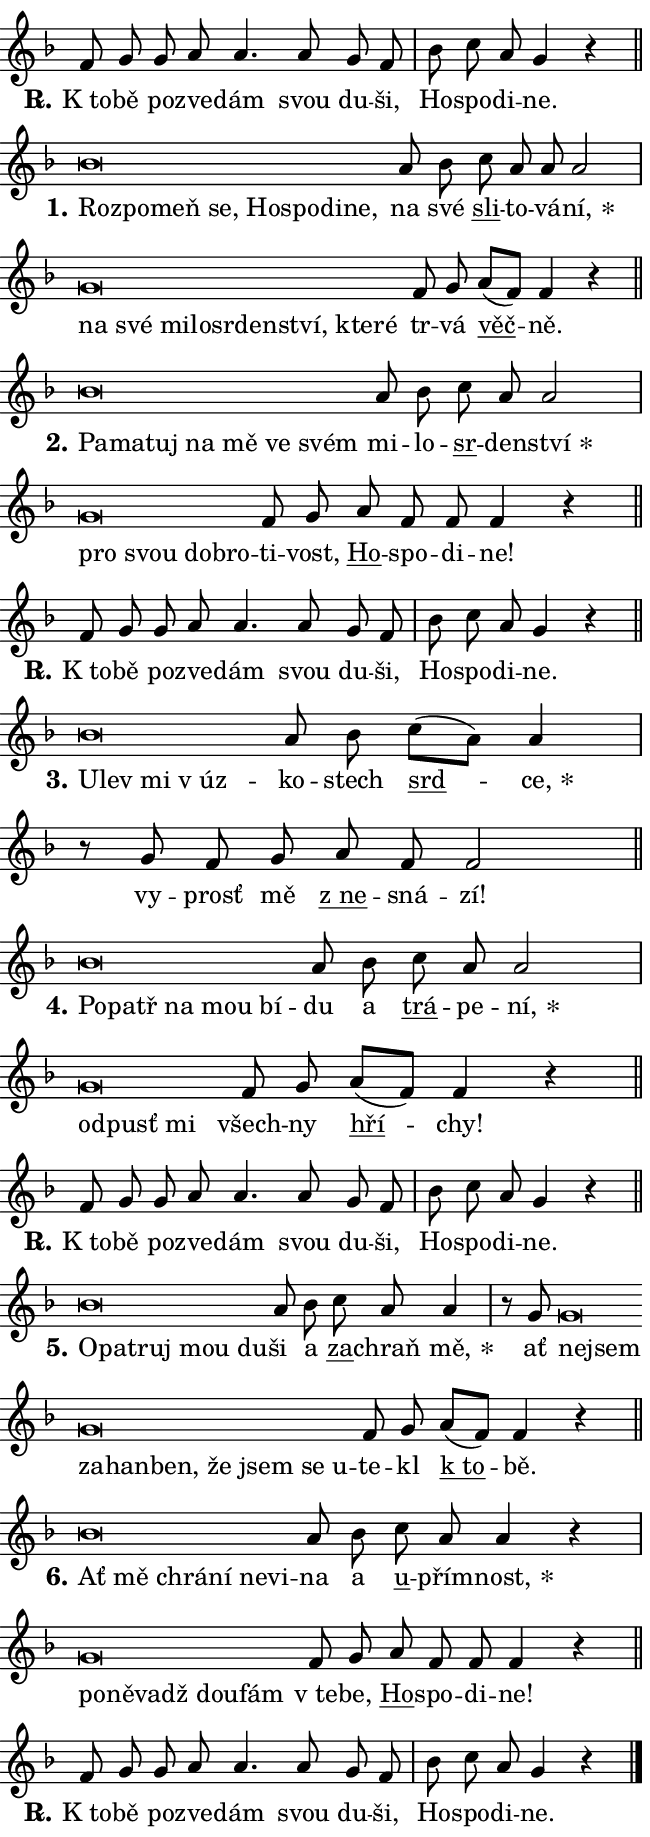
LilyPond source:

\version "2.24.0"
\header { tagline = "" }
\paper {
  indent = 0\cm
  top-margin = 0\cm
  right-margin = 0.13\cm % to fit lyric hyphens
  bottom-margin = 0\cm
  left-margin = 0\cm
  paper-width = 11\cm
  page-breaking = #ly:one-page-breaking
  system-system-spacing.basic-distance = #11
  score-system-spacing.basic-distance = #11
  ragged-last = ##f
}


%% Author: Thomas Morley
%% https://lists.gnu.org/archive/html/lilypond-user/2020-05/msg00002.html
#(define (line-position grob)
"Returns position of @var[grob} in current system:
   @code{'start}, if at first time-step
   @code{'end}, if at last time-step
   @code{'middle} otherwise
"
  (let* ((col (ly:item-get-column grob))
         (ln (ly:grob-object col 'left-neighbor))
         (rn (ly:grob-object col 'right-neighbor))
         (col-to-check-left (if (ly:grob? ln) ln col))
         (col-to-check-right (if (ly:grob? rn) rn col))
         (break-dir-left
           (and
             (ly:grob-property col-to-check-left 'non-musical #f)
             (ly:item-break-dir col-to-check-left)))
         (break-dir-right
           (and
             (ly:grob-property col-to-check-right 'non-musical #f)
             (ly:item-break-dir col-to-check-right))))
        (cond ((eqv? 1 break-dir-left) 'start)
              ((eqv? -1 break-dir-right) 'end)
              (else 'middle))))

#(define (tranparent-at-line-position vctor)
  (lambda (grob)
  "Relying on @code{line-position} select the relevant enry from @var{vctor}.
Used to determine transparency,"
    (case (line-position grob)
      ((end) (not (vector-ref vctor 0)))
      ((middle) (not (vector-ref vctor 1)))
      ((start) (not (vector-ref vctor 2))))))

noteHeadBreakVisibility =
#(define-music-function (break-visibility)(vector?)
"Makes @code{NoteHead}s transparent relying on @var{break-visibility}"
#{
  \override NoteHead.transparent =
    #(tranparent-at-line-position break-visibility)
#})

#(define delete-ledgers-for-transparent-note-heads
  (lambda (grob)
    "Reads whether a @code{NoteHead} is transparent.
If so this @code{NoteHead} is removed from @code{'note-heads} from
@var{grob}, which is supposed to be @code{LedgerLineSpanner}.
As a result ledgers are not printed for this @code{NoteHead}"
    (let* ((nhds-array (ly:grob-object grob 'note-heads))
           (nhds-list
             (if (ly:grob-array? nhds-array)
                 (ly:grob-array->list nhds-array)
                 '()))
           ;; Relies on the transparent-property being done before
           ;; Staff.LedgerLineSpanner.after-line-breaking is executed.
           ;; This is fragile ...
           (to-keep
             (remove
               (lambda (nhd)
                 (ly:grob-property nhd 'transparent #f))
               nhds-list)))
      ;; TODO find a better method to iterate over grob-arrays, similiar
      ;; to filter/remove etc for lists
      ;; For now rebuilt from scratch
      (set! (ly:grob-object grob 'note-heads)  '())
      (for-each
        (lambda (nhd)
          (ly:pointer-group-interface::add-grob grob 'note-heads nhd))
        to-keep))))

squashNotes = {
  \override NoteHead.X-extent = #'(-0.2 . 0.2)
  \override NoteHead.Y-extent = #'(-0.75 . 0)
  \override NoteHead.stencil =
    #(lambda (grob)
       (let ((pos (ly:grob-property grob 'staff-position)))
         (begin
           (if (< pos -7) (display "ERROR: Lower brevis then expected\n") (display ""))
           (if (<= pos -6) ly:text-interface::print ly:note-head::print))))
}
unSquashNotes = {
  \revert NoteHead.X-extent
  \revert NoteHead.Y-extent
  \revert NoteHead.stencil
}

hideNotes = \noteHeadBreakVisibility #begin-of-line-visible
unHideNotes = \noteHeadBreakVisibility #all-visible

% work-around for resetting accidentals
% https://lilypond.org/doc/v2.23/Documentation/notation/displaying-rhythms#unmetered-music
cadenzaMeasure = {
  \cadenzaOff
  \partial 1024 s1024
  \cadenzaOn
}

#(define-markup-command (accent layout props text) (markup?)
  "Underline accented syllable"
  (interpret-markup layout props
    #{\markup \override #'(offset . 4.3) \underline { #text }#}))

responsum = \markup \concat {
  "R" \hspace #-1.05 \path #0.1 #'((moveto 0 0.07) (lineto 0.9 0.8)) \hspace #0.05 "."
}

spaceSize = #0.6828661417322834 % exact space size for TeX Gyre Schola

\layout {
  \context {
    \Staff
    \remove "Time_signature_engraver"
    \override LedgerLineSpanner.after-line-breaking = #delete-ledgers-for-transparent-note-heads
  }
  \context {
    \Lyrics {
      \override LyricSpace.minimum-distance = \spaceSize
      \override LyricText.font-name = #"TeX Gyre Schola"
      \override LyricText.font-size = 1
      \override StanzaNumber.font-name = #"TeX Gyre Schola Bold"
      \override StanzaNumber.font-size = 1
    }
  }
  \context {
    \Score 
    \override NoteHead.text =
      #(lambda (grob) 
        (let ((pos (ly:grob-property grob 'staff-position)))
          #{\markup {
            \combine
              \halign #-0.55 \raise #(if (= pos -6) 0 0.5) \override #'(thickness . 2) \draw-line #'(3.2 . 0)
              \musicglyph "noteheads.sM1"
          }#}))
  }
}

% magnetic-lyrics.ily
%
%   written by
%     Jean Abou Samra <jean@abou-samra.fr>
%     Werner Lemberg <wl@gnu.org>
%
%   adapted by
%     Jiri Hon <jiri.hon@gmail.com>
%
% Version 2022-Apr-15

% https://www.mail-archive.com/lilypond-user@gnu.org/msg149350.html

#(define (Left_hyphen_pointer_engraver context)
   "Collect syllable-hyphen-syllable occurrences in lyrics and store
them in properties.  This engraver only looks to the left.  For
example, if the lyrics input is @code{foo -- bar}, it does the
following.

@itemize @bullet
@item
Set the @code{text} property of the @code{LyricHyphen} grob between
@q{foo} and @q{bar} to @code{foo}.

@item
Set the @code{left-hyphen} property of the @code{LyricText} grob with
text @q{foo} to the @code{LyricHyphen} grob between @q{foo} and
@q{bar}.
@end itemize

Use this auxiliary engraver in combination with the
@code{lyric-@/text::@/apply-@/magnetic-@/offset!} hook."
   (let ((hyphen #f)
         (text #f))
     (make-engraver
      (acknowledgers
       ((lyric-syllable-interface engraver grob source-engraver)
        (set! text grob)))
      (end-acknowledgers
       ((lyric-hyphen-interface engraver grob source-engraver)
        ;(when (not (grob::has-interface grob 'lyric-space-interface))
          (set! hyphen grob)));)
      ((stop-translation-timestep engraver)
       (when (and text hyphen)
         (ly:grob-set-object! text 'left-hyphen hyphen))
       (set! text #f)
       (set! hyphen #f)))))

#(define (lyric-text::apply-magnetic-offset! grob)
   "If the space between two syllables is less than the value in
property @code{LyricText@/.details@/.squash-threshold}, move the right
syllable to the left so that it gets concatenated with the left
syllable.

Use this function as a hook for
@code{LyricText@/.after-@/line-@/breaking} if the
@code{Left_@/hyphen_@/pointer_@/engraver} is active."
   (let ((hyphen (ly:grob-object grob 'left-hyphen #f)))
     (when hyphen
       (let ((left-text (ly:spanner-bound hyphen LEFT)))
         (when (grob::has-interface left-text 'lyric-syllable-interface)
           (let* ((common (ly:grob-common-refpoint grob left-text X))
                  (this-x-ext (ly:grob-extent grob common X))
                  (left-x-ext
                   (begin
                     ;; Trigger magnetism for left-text.
                     (ly:grob-property left-text 'after-line-breaking)
                     (ly:grob-extent left-text common X)))
                  ;; `delta` is the gap width between two syllables.
                  (delta (- (interval-start this-x-ext)
                            (interval-end left-x-ext)))
                  (details (ly:grob-property grob 'details))
                  (threshold (assoc-get 'squash-threshold details 0.2)))
             (when (< delta threshold)
               (let* (;; We have to manipulate the input text so that
                      ;; ligatures crossing syllable boundaries are not
                      ;; disabled.  For languages based on the Latin
                      ;; script this is essentially a beautification.
                      ;; However, for non-Western scripts it can be a
                      ;; necessity.
                      (lt (ly:grob-property left-text 'text))
                      (rt (ly:grob-property grob 'text))
                      (is-space (grob::has-interface hyphen 'lyric-space-interface))
                      (space (if is-space " " ""))
                      (extra-delta (if is-space spaceSize 0))
                      ;; Append new syllable.
                      (ltrt-space (if (and (string? lt) (string? rt))
                                (string-append lt space rt)
                                (make-concat-markup (list lt space rt))))
                      ;; Right-align `ltrt` to the right side.
                      (ltrt-space-markup (grob-interpret-markup
                               grob
                               (make-translate-markup
                                (cons (interval-length this-x-ext) 0)
                                (make-right-align-markup ltrt-space)))))
                 (begin
                   ;; Don't print `left-text`.
                   (ly:grob-set-property! left-text 'stencil #f)
                   ;; Set text and stencil (which holds all collected
                   ;; syllables so far) and shift it to the left.
                   (ly:grob-set-property! grob 'text ltrt-space)
                   (ly:grob-set-property! grob 'stencil ltrt-space-markup)
                   (ly:grob-translate-axis! grob (- (- delta extra-delta)) X))))))))))


#(define (lyric-hyphen::displace-bounds-first grob)
   ;; Make very sure this callback isn't triggered too early.
   (let ((left (ly:spanner-bound grob LEFT))
         (right (ly:spanner-bound grob RIGHT)))
     (ly:grob-property left 'after-line-breaking)
     (ly:grob-property right 'after-line-breaking)
     (ly:lyric-hyphen::print grob)))

squashThreshold = #0.4

\layout {
  \context {
    \Lyrics
    \consists #Left_hyphen_pointer_engraver
    \override LyricText.after-line-breaking =
      #lyric-text::apply-magnetic-offset!
    \override LyricHyphen.stencil = #lyric-hyphen::displace-bounds-first
    \override LyricText.details.squash-threshold = \squashThreshold
    \override LyricHyphen.minimum-distance = 0
    \override LyricHyphen.minimum-length = \squashThreshold
  }
}

squashText = \override LyricText.details.squash-threshold = 9999
unSquashText = \override LyricText.details.squash-threshold = \squashThreshold

leftText = \override LyricText.self-alignment-X = #LEFT
unLeftText = \revert LyricText.self-alignment-X

starOffset = #(lambda (grob) 
                (let ((x_offset (ly:self-alignment-interface::aligned-on-x-parent grob)))
                  (if (= x_offset 0) 0 (+ x_offset 1.2))))

star = #(define-music-function (syllable)(string?)
"Append star separator at the end of a syllable"
#{
  \once \override LyricText.X-offset = #starOffset
  \lyricmode { \markup {
    #syllable
    \override #'((font-name . "TeX Gyre Schola Bold")) \hspace #0.2 \lower #0.65 \larger "*"
  } }
#})

starAccent = #(define-music-function (syllable)(string?)
"Append star separator at the end of a syllable and make accent"
#{
  \once \override LyricText.X-offset = #starOffset
  \lyricmode { \markup {
    \accent #syllable
    \override #'((font-name . "TeX Gyre Schola Bold")) \hspace #0.2 \lower #0.65 \larger "*"
  } }
#})

breath = #(define-music-function (syllable)(string?)
"Append breathing indicator at the end of a syllable"
#{
  \lyricmode { \markup { #syllable "+" } }
#})

optionalBreath = #(define-music-function (syllable)(string?)
"Append optional breathing indicator at the end of a syllable"
#{
  \lyricmode { \markup { #syllable "(+)" } }
#})


\score {
    <<
        \new Voice = "melody" { \cadenzaOn \key f \major \relative { f'8 g \bar "" g a a4. \bar "" a8 g f \cadenzaMeasure \bar "|" bes c a g4 r \cadenzaMeasure \bar "||" \break } }
        \new Lyrics \lyricsto "melody" { \lyricmode { \set stanza = \responsum
"K to" -- bě po -- zve -- dám svou du -- ši, Ho -- spo -- di -- ne. } }
    >>
    \layout {}
}

\score {
    <<
        \new Voice = "melody" { \cadenzaOn \key f \major \relative { \squashNotes bes'\breve*1/16 \hideNotes \breve*1/16 \bar "" \breve*1/16 \bar "" \breve*1/16 \bar "" \breve*1/16 \bar "" \breve*1/16 \bar "" \breve*1/16 \breve*1/16 \bar "" \unHideNotes \unSquashNotes a8 bes \bar "" c a a a2 \cadenzaMeasure \bar "|" \squashNotes g\breve*1/16 \hideNotes \breve*1/16 \bar "" \breve*1/16 \bar "" \breve*1/16 \bar "" \breve*1/16 \bar "" \breve*1/16 \bar "" \breve*1/16 \bar "" \breve*1/16 \breve*1/16 \bar "" \unHideNotes \unSquashNotes f8 g \bar "" a[( f)] f4 r \cadenzaMeasure \bar "||" \break } }
        \new Lyrics \lyricsto "melody" { \lyricmode { \set stanza = "1."
\leftText Roz -- \squashText po -- meň se, Ho -- spo -- di -- ne, \unLeftText \unSquashText na své \markup \accent sli -- to -- vá -- \star ní, \leftText na \squashText své mi -- lo -- sr -- den -- ství, kte -- ré \unLeftText \unSquashText tr -- vá \markup \accent věč -- ně. } }
    >>
    \layout {}
}

\score {
    <<
        \new Voice = "melody" { \cadenzaOn \key f \major \relative { \squashNotes bes'\breve*1/16 \hideNotes \breve*1/16 \bar "" \breve*1/16 \bar "" \breve*1/16 \bar "" \breve*1/16 \bar "" \breve*1/16 \breve*1/16 \bar "" \unHideNotes \unSquashNotes a8 bes \bar "" c a a2 \cadenzaMeasure \bar "|" \squashNotes g\breve*1/16 \hideNotes \breve*1/16 \bar "" \breve*1/16 \breve*1/16 \bar "" \unHideNotes \unSquashNotes f8 g \bar "" a f f f4 r \cadenzaMeasure \bar "||" \break } }
        \new Lyrics \lyricsto "melody" { \lyricmode { \set stanza = "2."
\leftText Pa -- \squashText ma -- tuj na mě ve svém \unLeftText \unSquashText mi -- lo -- \markup \accent sr -- den -- \star ství \leftText pro \squashText svou dob -- ro -- \unLeftText \unSquashText ti -- vost, \markup \accent Ho -- spo -- di -- ne! } }
    >>
    \layout {}
}

\score {
    <<
        \new Voice = "melody" { \cadenzaOn \key f \major \relative { f'8 g \bar "" g a a4. \bar "" a8 g f \cadenzaMeasure \bar "|" bes c a g4 r \cadenzaMeasure \bar "||" \break } }
        \new Lyrics \lyricsto "melody" { \lyricmode { \set stanza = \responsum
"K to" -- bě po -- zve -- dám svou du -- ši, Ho -- spo -- di -- ne. } }
    >>
    \layout {}
}

\score {
    <<
        \new Voice = "melody" { \cadenzaOn \key f \major \relative { \squashNotes bes'\breve*1/16 \hideNotes \breve*1/16 \bar "" \breve*1/16 \breve*1/16 \bar "" \unHideNotes \unSquashNotes a8 bes \bar "" c[( a)] a4 \cadenzaMeasure \bar "|" r8 g f8 g \bar "" a f f2 \cadenzaMeasure \bar "||" \break } }
        \new Lyrics \lyricsto "melody" { \lyricmode { \set stanza = "3."
\leftText U -- \squashText lev mi "v úz" -- \unLeftText \unSquashText ko -- stech \markup \accent srd -- \star ce, vy -- prosť mě \markup \accent "z ne" -- sná -- zí! } }
    >>
    \layout {}
}

\score {
    <<
        \new Voice = "melody" { \cadenzaOn \key f \major \relative { \squashNotes bes'\breve*1/16 \hideNotes \breve*1/16 \bar "" \breve*1/16 \bar "" \breve*1/16 \breve*1/16 \bar "" \unHideNotes \unSquashNotes a8 bes \bar "" c a a2 \cadenzaMeasure \bar "|" \squashNotes g\breve*1/16 \hideNotes \breve*1/16 \breve*1/16 \bar "" \unHideNotes \unSquashNotes f8 g \bar "" a[( f)] f4 r \cadenzaMeasure \bar "||" \break } }
        \new Lyrics \lyricsto "melody" { \lyricmode { \set stanza = "4."
\leftText Po -- \squashText patř na mou bí -- \unLeftText \unSquashText du a \markup \accent trá -- pe -- \star ní, \leftText od -- \squashText pusť mi \unLeftText \unSquashText všech -- ny \markup \accent hří -- chy! } }
    >>
    \layout {}
}

\score {
    <<
        \new Voice = "melody" { \cadenzaOn \key f \major \relative { f'8 g \bar "" g a a4. \bar "" a8 g f \cadenzaMeasure \bar "|" bes c a g4 r \cadenzaMeasure \bar "||" \break } }
        \new Lyrics \lyricsto "melody" { \lyricmode { \set stanza = \responsum
"K to" -- bě po -- zve -- dám svou du -- ši, Ho -- spo -- di -- ne. } }
    >>
    \layout {}
}

\score {
    <<
        \new Voice = "melody" { \cadenzaOn \key f \major \relative { \squashNotes bes'\breve*1/16 \hideNotes \breve*1/16 \bar "" \breve*1/16 \bar "" \breve*1/16 \breve*1/16 \bar "" \unHideNotes \unSquashNotes a8 bes \bar "" c a a4 \cadenzaMeasure \bar "|" r8 g8 \squashNotes g\breve*1/16 \hideNotes \breve*1/16 \bar "" \breve*1/16 \bar "" \breve*1/16 \bar "" \breve*1/16 \bar "" \breve*1/16 \bar "" \breve*1/16 \bar "" \breve*1/16 \breve*1/16 \bar "" \unHideNotes \unSquashNotes f8 g \bar "" a[( f)] f4 r \cadenzaMeasure \bar "||" \break } }
        \new Lyrics \lyricsto "melody" { \lyricmode { \set stanza = "5."
\leftText O -- \squashText pa -- truj mou du -- \unLeftText \unSquashText ši a \markup \accent za -- chraň \star mě, ať \leftText nej -- \squashText sem za -- han -- ben, že jsem se u -- \unLeftText \unSquashText te -- kl \markup \accent "k to" -- bě. } }
    >>
    \layout {}
}

\score {
    <<
        \new Voice = "melody" { \cadenzaOn \key f \major \relative { \squashNotes bes'\breve*1/16 \hideNotes \breve*1/16 \bar "" \breve*1/16 \bar "" \breve*1/16 \bar "" \breve*1/16 \breve*1/16 \bar "" \unHideNotes \unSquashNotes a8 bes \bar "" c a a4 r \cadenzaMeasure \bar "|" \squashNotes g\breve*1/16 \hideNotes \breve*1/16 \bar "" \breve*1/16 \bar "" \breve*1/16 \breve*1/16 \bar "" \unHideNotes \unSquashNotes f8 g \bar "" a f f f4 r \cadenzaMeasure \bar "||" \break } }
        \new Lyrics \lyricsto "melody" { \lyricmode { \set stanza = "6."
\leftText Ať \squashText mě chrá -- ní ne -- vi -- \unLeftText \unSquashText na a \markup \accent u -- přím -- \star nost, \leftText po -- \squashText ně -- vadž dou -- fám \unLeftText \unSquashText "v te" -- be, \markup \accent Ho -- spo -- di -- ne! } }
    >>
    \layout {}
}

\score {
    <<
        \new Voice = "melody" { \cadenzaOn \key f \major \relative { f'8 g \bar "" g a a4. \bar "" a8 g f \cadenzaMeasure \bar "|" bes c a g4 r \cadenzaMeasure \bar "||" \break } \bar "|." }
        \new Lyrics \lyricsto "melody" { \lyricmode { \set stanza = \responsum
"K to" -- bě po -- zve -- dám svou du -- ši, Ho -- spo -- di -- ne. } }
    >>
    \layout {}
}
